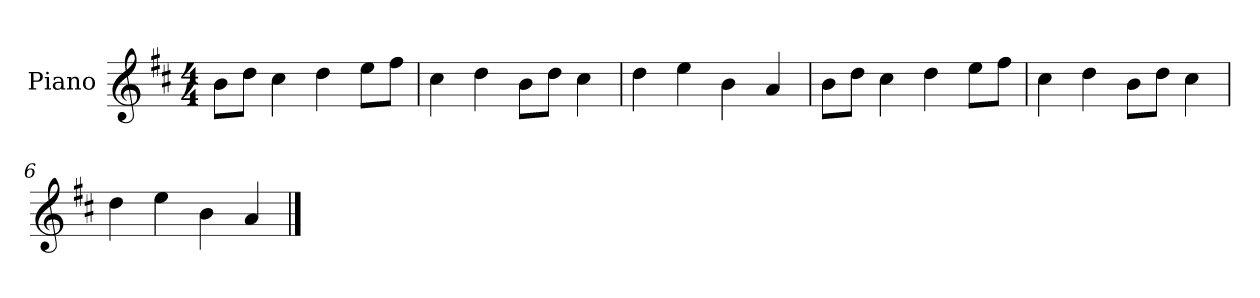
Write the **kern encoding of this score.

**kern
*part1
*staff1
*I"Piano
*I'P-no
*clefG2
*k[f#c#]
*M4/4
*MM90
=1
8b\L
8dd\J
4cc#\
4dd\
8ee\L
8ff#\J
=2
4cc#\
4dd\
8b\L
8dd\J
4cc#\
=3
4dd\
4ee\
4b\
4a/
=4
8b\L
8dd\J
4cc#\
4dd\
8ee\L
8ff#\J
=5
4cc#\
4dd\
8b\L
8dd\J
4cc#\
=6
4dd\
4ee\
4b\
4a/
==
*-
